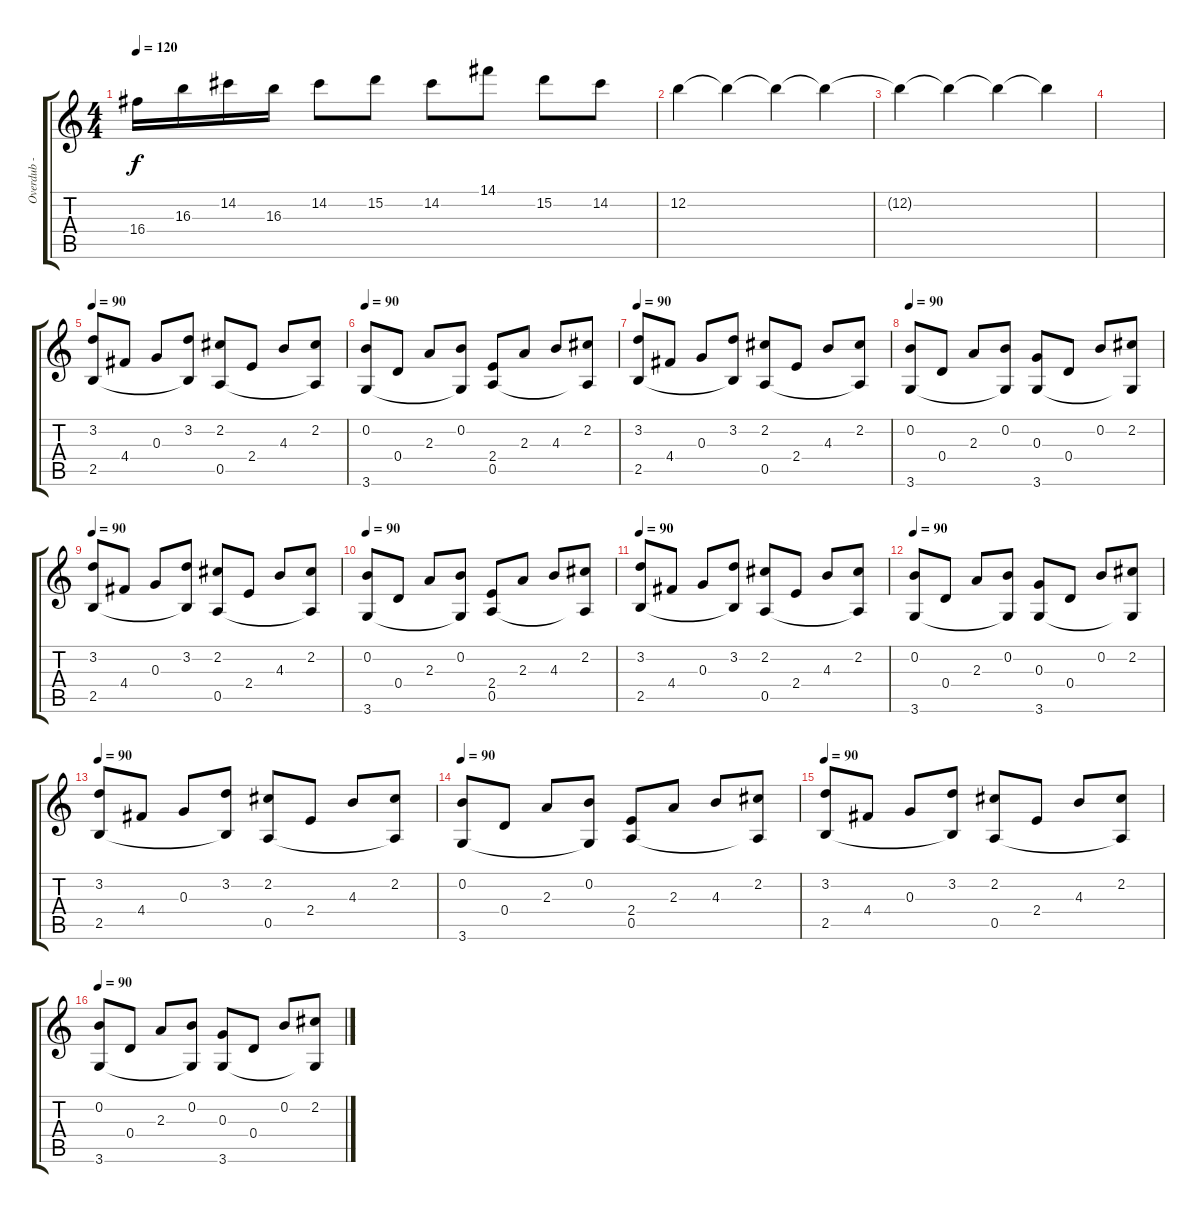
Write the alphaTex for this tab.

\track ("Overdub - Trash Can" "Overdub - ") {instrument distortionguitar}
\staff {score tabs}
\tuning (E4 B3 G3 D3 A2 E2) {hide}
\ts (4 4)
\tempo 120
\clef g2
\ks c
16.4.16{dy f} 16.3.16 14.2.16 16.3.16 14.2.8 15.2.8 14.2.8 14.1.8 15.2.8 14.2.8 |
12.2.4{volume 13 instrument overdrivenguitar} 12.2{t}.4{volume 11} 12.2{t}.4{volume 9} 12.2{t}.4{volume 7} |
12.2{t}.4{volume 5} 12.2{t}.4{volume 4} 12.2{t}.4{volume 3} 12.2{t}.4{volume 0} |
|
\tempo 90
(3.2 2.5).8{volume 12 instrument electricguitarclean} 4.4.8 0.3.8 (3.2 2.5{t}).8 (2.2 0.5).8 2.4.8 4.3.8 (2.2 0.5{t}).8 |
\tempo 90
(0.2 3.6).8{volume 12 instrument electricguitarclean} 0.4.8 2.3.8 (0.2 3.6{t}).8 (2.4 0.5).8 2.3.8 4.3.8 (2.2 0.5{t}).8 |
\tempo 90
(3.2 2.5).8{volume 12 instrument electricguitarclean} 4.4.8 0.3.8 (3.2 2.5{t}).8 (2.2 0.5).8 2.4.8 4.3.8 (2.2 0.5{t}).8 |
\tempo 90
(0.2 3.6).8{volume 12 instrument electricguitarclean} 0.4.8 2.3.8 (0.2 3.6{t}).8 (0.3 3.6).8 0.4.8 0.2.8 (2.2 3.6{t}).8 |
\tempo 90
(3.2 2.5).8{volume 12 instrument electricguitarclean} 4.4.8 0.3.8 (3.2 2.5{t}).8 (2.2 0.5).8 2.4.8 4.3.8 (2.2 0.5{t}).8 |
\tempo 90
(0.2 3.6).8{volume 12 instrument electricguitarclean} 0.4.8 2.3.8 (0.2 3.6{t}).8 (2.4 0.5).8 2.3.8 4.3.8 (2.2 0.5{t}).8 |
\tempo 90
(3.2 2.5).8{volume 12 instrument electricguitarclean} 4.4.8 0.3.8 (3.2 2.5{t}).8 (2.2 0.5).8 2.4.8 4.3.8 (2.2 0.5{t}).8 |
\tempo 90
(0.2 3.6).8{volume 12 instrument electricguitarclean} 0.4.8 2.3.8 (0.2 3.6{t}).8 (0.3 3.6).8 0.4.8 0.2.8 (2.2 3.6{t}).8 |
\tempo 90
(3.2 2.5).8{volume 12 instrument electricguitarclean} 4.4.8 0.3.8 (3.2 2.5{t}).8 (2.2 0.5).8 2.4.8 4.3.8 (2.2 0.5{t}).8 |
\tempo 90
(0.2 3.6).8{volume 12 instrument electricguitarclean} 0.4.8 2.3.8 (0.2 3.6{t}).8 (2.4 0.5).8 2.3.8 4.3.8 (2.2 0.5{t}).8 |
\tempo 90
(3.2 2.5).8{volume 12 instrument electricguitarclean} 4.4.8 0.3.8 (3.2 2.5{t}).8 (2.2 0.5).8 2.4.8 4.3.8 (2.2 0.5{t}).8 |
\tempo 90
(0.2 3.6).8{volume 12 instrument electricguitarclean} 0.4.8 2.3.8 (0.2 3.6{t}).8 (0.3 3.6).8 0.4.8 0.2.8 (2.2 3.6{t}).8
